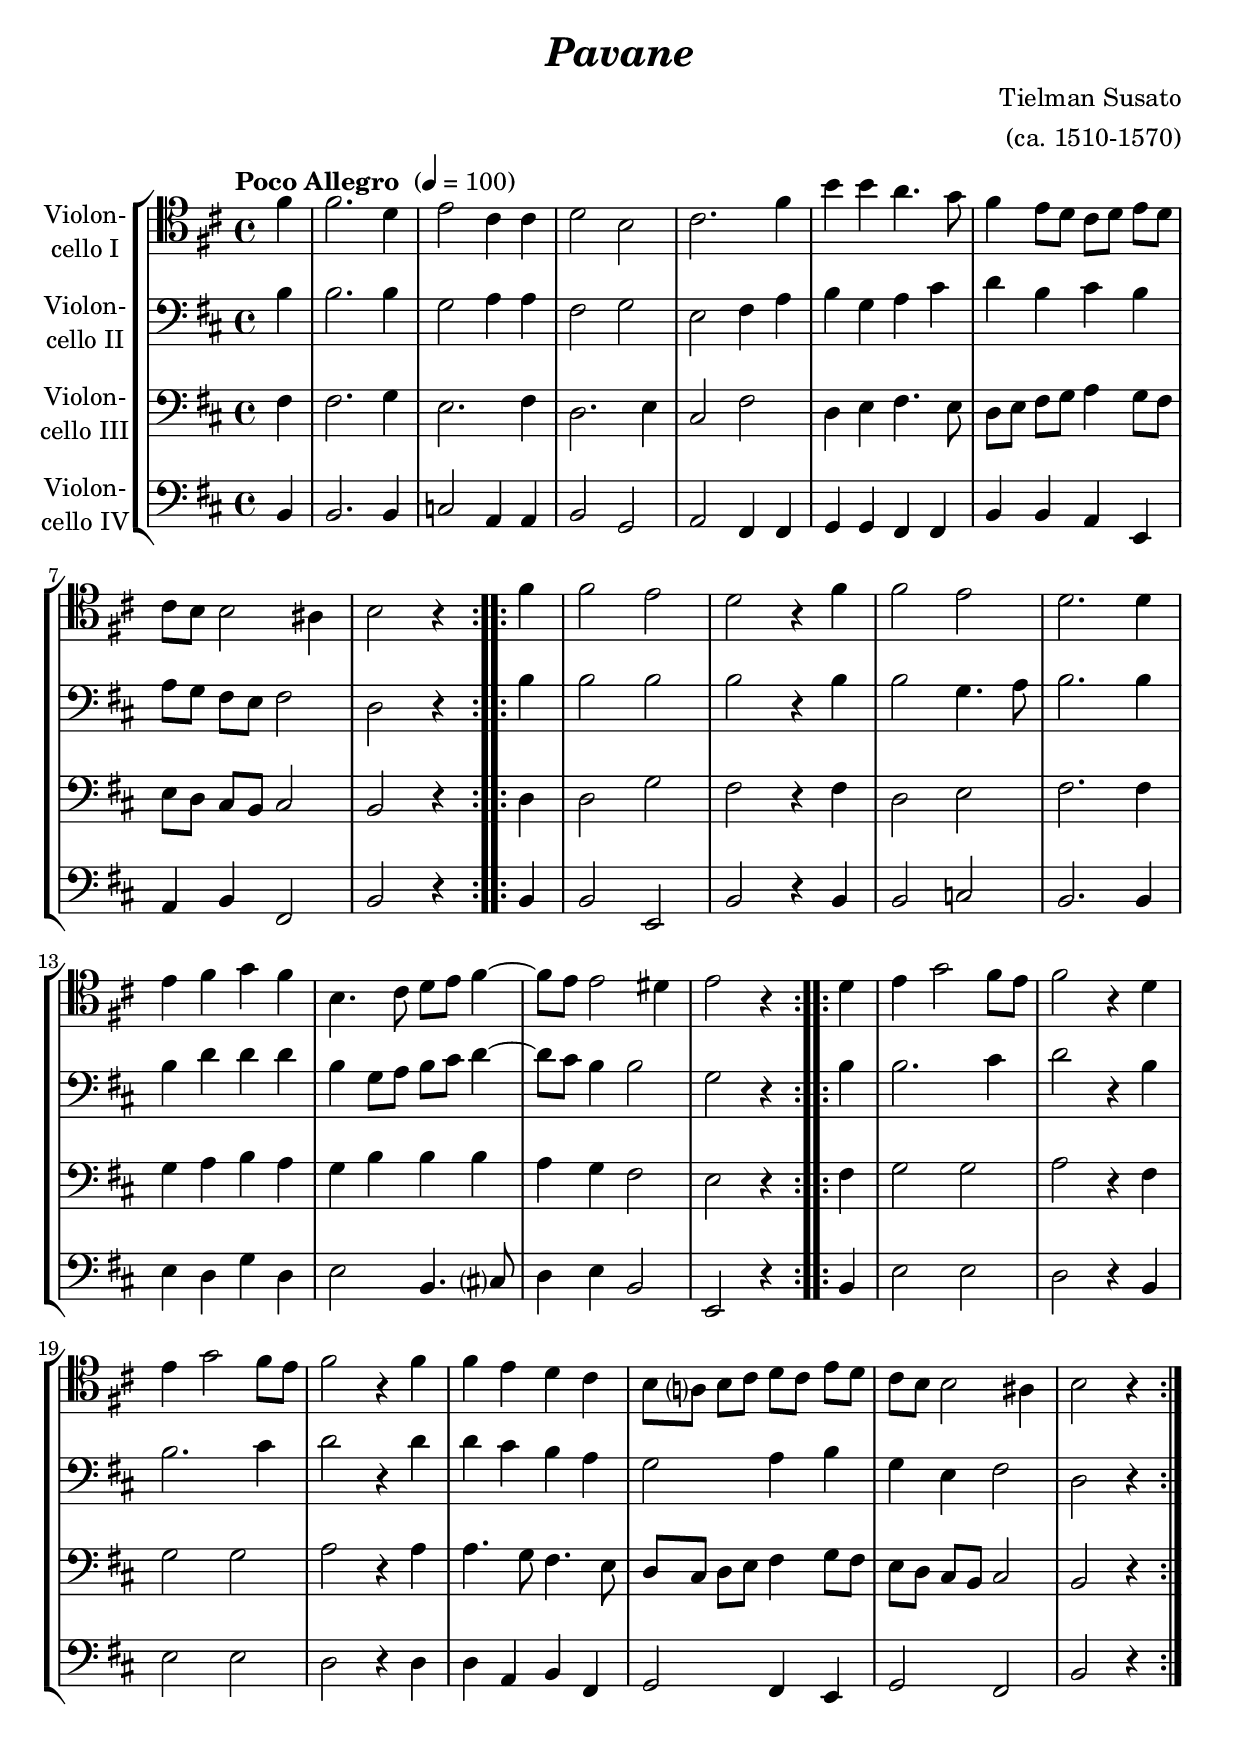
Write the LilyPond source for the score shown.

\version "2.18.2"
\include "deutsch.ly"
  
#(set-global-staff-size 22)

\header {
  title     = \markup \bold \italic "Pavane"
  composer  = "Tielman Susato"
  arranger  = "(ca. 1510-1570)"
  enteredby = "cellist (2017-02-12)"
%  piece     = ""
}

voiceconsts = {
  \key d \major
  \time 4/4
  \clef "bass"
% \numericTimeSignature
  \compressFullBarRests
  % Set default beaming for all staves
  \set Timing.beamExceptions = #'()
  \set Timing.baseMoment     = #(ly:make-moment 1 4)
  \set Timing.beatStructure  = #'(1 1 1 1)
  \tempo "Poco Allegro " 4=100
}

mifl = "flute"
mist = "string ensemble 1"
%minstr = "accordion"
miba = "bassoon"
%miba = "electric bass (pick)"
%miba = "electric bass (finger)"
%milo = "drawbar organ"
milo = "harpsichord"

va = \relative c' {
  \voiceconsts
  \clef "tenor"

  \repeat volta 2 {
    \partial 4 fis4
    fis2. d4
    e2 cis4 cis
    d2 h
    cis2. fis4
    h h a4. g8

    fis4 e8 d cis d e d
    cis h h2 ais4
    h2 r4
  }

  \repeat volta 2 {
    fis'
    fis2 e
    d r4 fis

    fis2 e
    d2. d4
    e fis g fis
    h,4. cis8 d e fis4~
    fis8 e e2 dis4
    e2 r4
  }

  \repeat volta 2 {
    d
    e g2 fis8 e
    fis2 r4 d
    e g2 fis8 e
    fis2 r4 fis

    fis e d cis
    h8 a? h cis d cis e d
    cis h h2 ais4
    h2 r4
  }
}

vb = \relative c' {
  \voiceconsts

  \repeat volta 2 {
    \partial 4 h4
    h2. h4
    g2 a4 a
    fis2 g
    e fis4 a
    h g a cis

    d h cis h
    a8 g fis e fis2
    d r4
  }

  \repeat volta 2 {
    h'
    h2 h
    h r4 h

    h2 g4. a8
    h2. h4
    h d d d
    h g8 a h cis d4~
    d8 cis h4 h2
    g r4
  }

  \repeat volta 2 {
    h
    h2. cis4
    d2 r4 h
    h2. cis4
    d2 r4 d

    d cis h a
    g2 a4 h
    g e fis2
    d r4
  }
}

vc = \relative c {
  \voiceconsts

  \repeat volta 2 {
    \partial 4 fis4
    fis2. g4
    e2. fis4
    d2. e4
    cis2 fis
    d4 e fis4. e8

    d e fis g a4 g8 fis
    e d cis h cis2
    h r4
  }

  \repeat volta 2 {
    d
    d2 g
    fis r4 fis

    d2 e
    fis2. fis4
    g a h a
    g h h h
    a g fis2
    e r4
  }

  \repeat volta 2 {
    fis
    g2 g
    a r4 fis
    g2 g
    a r4 a

    a4. g8 fis4. e8
    d cis d e fis4 g8 fis
    e d cis h cis2
    h r4
  }
}

vd = \relative c {
  \voiceconsts

  \repeat volta 2 {
    \partial 4 h4
    h2. h4
    c2 a4 a
    h2 g
    a fis4 fis
    g g fis fis

    h h a e
    a h fis2
    h r4
  }

  \repeat volta 2 {
    h
    h2 e,
    h' r4 h
    h2 c

    h2. h4
    e d g d
    e2 h4. cis?8
    d4 e h2
    e, r4
  }

  \repeat volta 2 {
    h'
    e2 e

    d r4 h
    e2 e
    d r4 d

    d a h fis
    g2 fis4 e
    g2 fis
    h r4
  }
}


music = \new StaffGroup <<
      \new Staff {
	\set Staff.midiInstrument = \mist
	\set Staff.instrumentName = \markup \center-column { "Violon-" "cello I" }
	\transpose d d { \va }
      }

      \new Staff {
	\set Staff.midiInstrument = \mist
	\set Staff.instrumentName = \markup \center-column { "Violon-" "cello II" }
	\transpose d d { \vb }
      }

      \new Staff {
	\set Staff.midiInstrument = \mist
	\set Staff.instrumentName = \markup \center-column { "Violon-" "cello III" }
	\transpose d d { \vc }
      }

      \new Staff {
	\set Staff.midiInstrument = \miba
	\set Staff.instrumentName = \markup \center-column { "Violon-" "cello IV" }
	\transpose d d { \vd }
      }
>>

\book {
  \score {
    \music
    \layout {}
  }

  \score {
    \unfoldRepeats \music

    \midi {
      \context {
        \Score
      }
    }
  }
}
